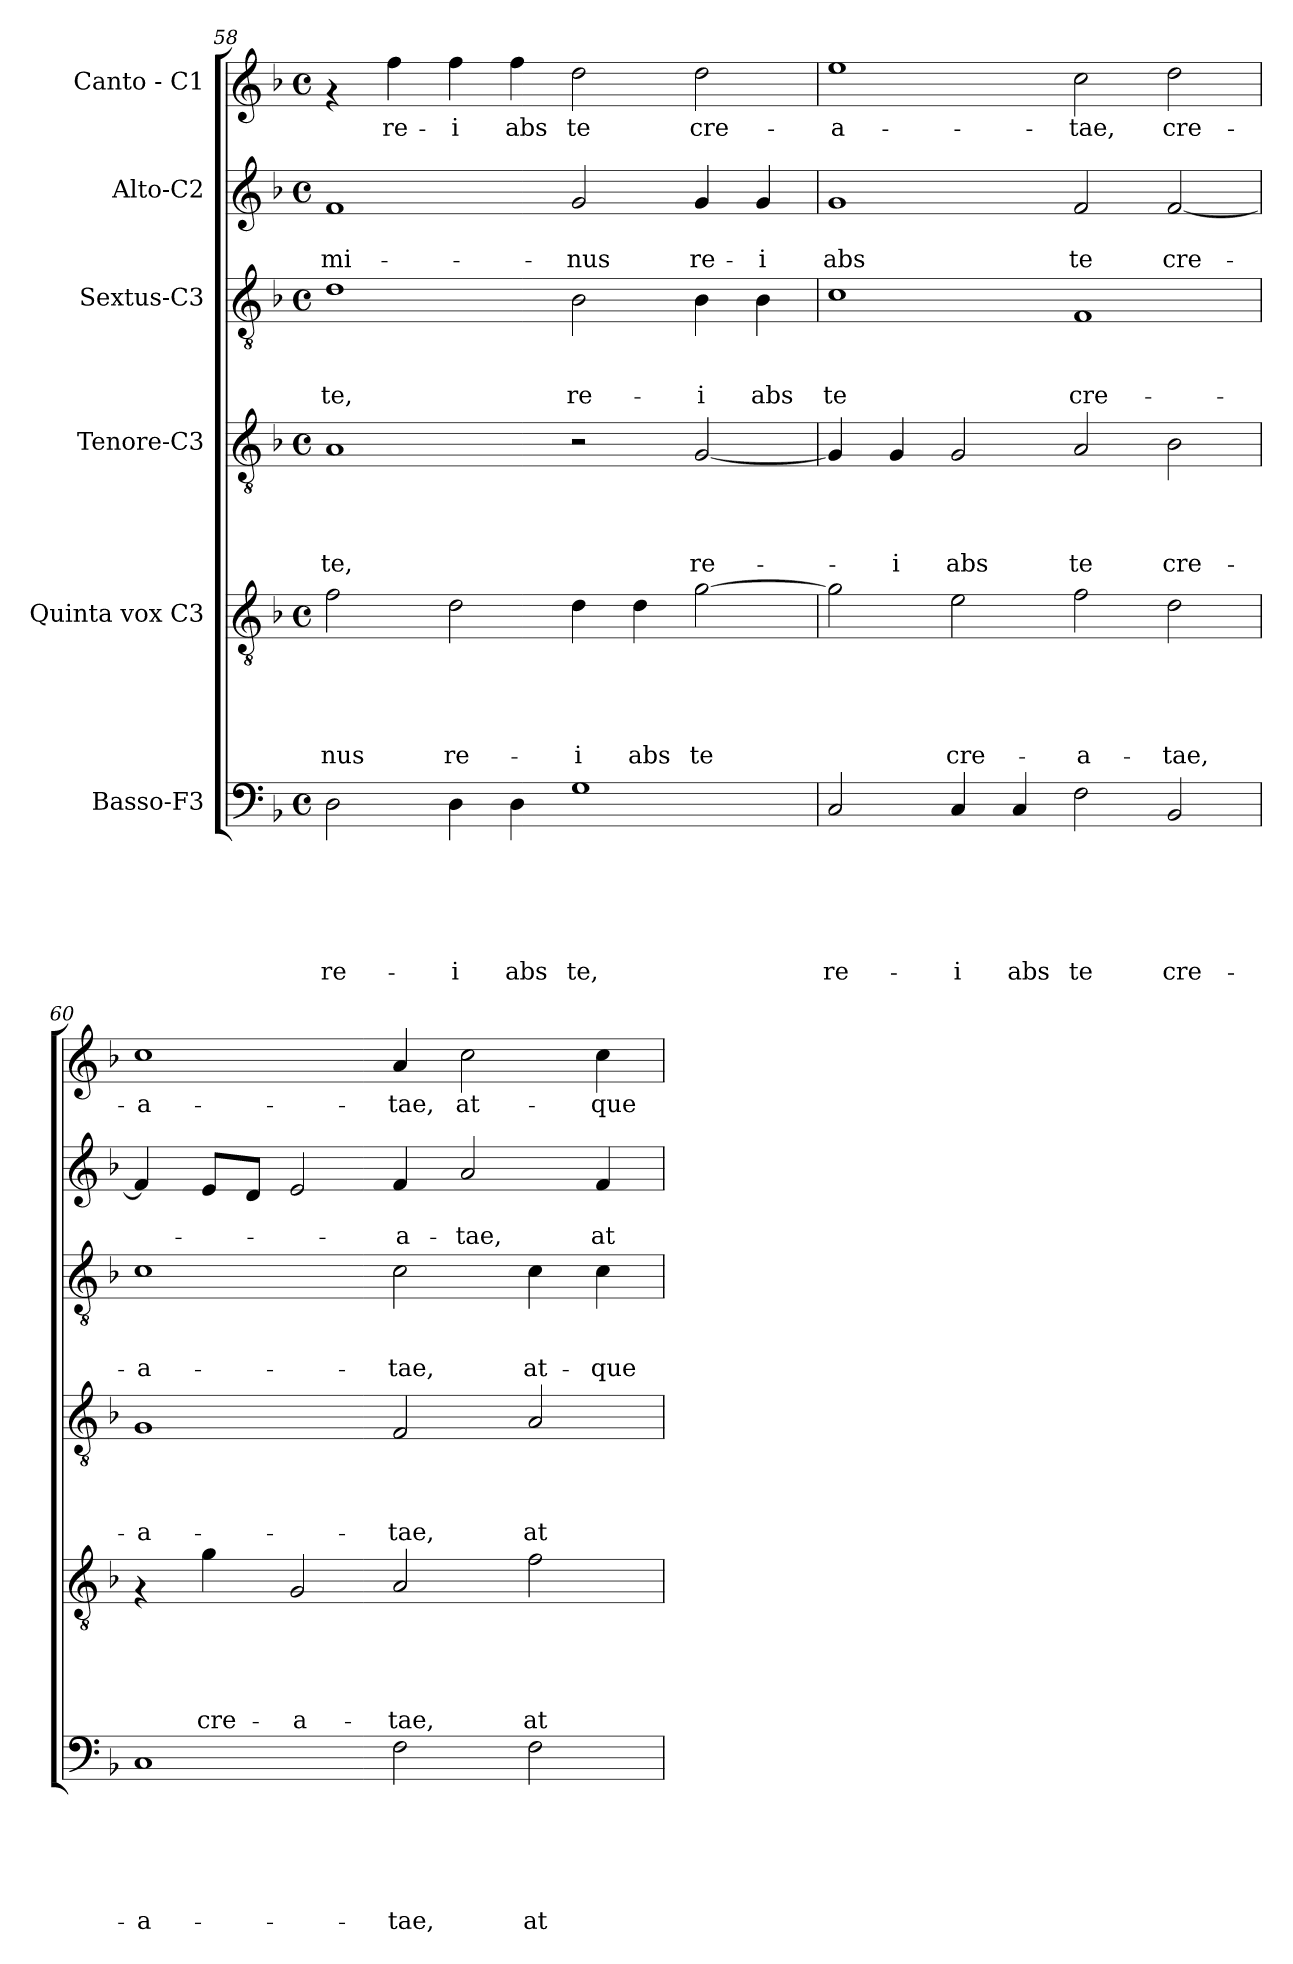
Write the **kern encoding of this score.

**kern	**text	**text	**text	**text	**text	**text	**kern	**text	**text	**text	**text	**text	**kern	**text	**text	**text	**text	**kern	**text	**text	**text	**kern	**text	**text	**kern	**text
*part6	*part6	*part6	*part6	*part6	*part6	*part6	*part5	*part5	*part5	*part5	*part5	*part5	*part4	*part4	*part4	*part4	*part4	*part3	*part3	*part3	*part3	*part2	*part2	*part2	*part1	*part1
*staff6	*staff6	*staff6	*staff6	*staff6	*staff6	*staff6	*staff5	*staff5	*staff5	*staff5	*staff5	*staff5	*staff4	*staff4	*staff4	*staff4	*staff4	*staff3	*staff3	*staff3	*staff3	*staff2	*staff2	*staff2	*staff1	*staff1
*I"Basso-F3	*	*	*	*	*	*	*I"Quinta vox C3	*	*	*	*	*	*I"Tenore-C3	*	*	*	*	*I"Sextus-C3	*	*	*	*I"Alto-C2	*	*	*I"Canto - C1	*
*clefF4	*	*	*	*	*	*	*clefGv2	*	*	*	*	*	*clefGv2	*	*	*	*	*clefGv2	*	*	*	*clefG2	*	*	*clefG2	*
*k[b-]	*	*	*	*	*	*	*k[b-]	*	*	*	*	*	*k[b-]	*	*	*	*	*k[b-]	*	*	*	*k[b-]	*	*	*k[b-]	*
*F:	*	*	*	*	*	*	*F:	*	*	*	*	*	*F:	*	*	*	*	*F:	*	*	*	*F:	*	*	*F:	*
*M4/4	*	*	*	*	*	*	*M4/4	*	*	*	*	*	*M4/4	*	*	*	*	*M4/4	*	*	*	*M4/4	*	*	*M4/4	*
*met(c)	*	*	*	*	*	*	*met(c)	*	*	*	*	*	*met(c)	*	*	*	*	*met(c)	*	*	*	*met(c)	*	*	*met(c)	*
=58	=58	=58	=58	=58	=58	=58	=58	=58	=58	=58	=58	=58	=58	=58	=58	=58	=58	=58	=58	=58	=58	=58	=58	=58	=58	=58
!	!	!	!	!	!	!LO:LY:b	!	!	!	!	!	!LO:LY:b	!	!	!	!	!LO:LY:b	!	!	!	!LO:LY:b	!	!	!LO:LY:b	!	!
2D\	.	.	.	.	.	re-	2f\	.	.	.	.	-nus	1A	.	.	.	te,	1d	.	.	te,	1f	.	-mi-	4rf	.
!	!	!	!	!	!	!	!	!	!	!	!	!	!	!	!	!	!	!	!	!	!	!	!	!	!	!LO:LY:b
.	.	.	.	.	.	.	.	.	.	.	.	.	.	.	.	.	.	.	.	.	.	.	.	.	4ff\	re-
!	!	!	!	!	!	!LO:LY:b	!	!	!	!	!	!LO:LY:b	!	!	!	!	!	!	!	!	!	!	!	!	!	!LO:LY:b
4D\	.	.	.	.	.	-i	2d\	.	.	.	.	re-	.	.	.	.	.	.	.	.	.	.	.	.	4ff\	-i
!	!	!	!	!	!	!LO:LY:b	!	!	!	!	!	!	!	!	!	!	!	!	!	!	!	!	!	!	!	!LO:LY:b
4D\	.	.	.	.	.	abs	.	.	.	.	.	.	.	.	.	.	.	.	.	.	.	.	.	.	4ff\	abs
!	!	!	!	!	!	!LO:LY:b	!	!	!	!	!	!LO:LY:b	!	!	!	!	!	!	!	!	!LO:LY:b	!	!	!LO:LY:b	!	!LO:LY:b
1G	.	.	.	.	.	te,	4d\	.	.	.	.	-i	2r	.	.	.	.	2B-\	.	.	re-	2g/	.	-nus	2dd\	te
!	!	!	!	!	!	!	!	!	!	!	!	!LO:LY:b	!	!	!	!	!	!	!	!	!	!	!	!	!	!
.	.	.	.	.	.	.	4d\	.	.	.	.	abs	.	.	.	.	.	.	.	.	.	.	.	.	.	.
!	!	!	!	!	!	!	!	!	!	!	!	!LO:LY:b	!	!	!	!	!LO:LY:b	!	!	!	!LO:LY:b	!	!	!LO:LY:b	!	!LO:LY:b
.	.	.	.	.	.	.	[>2g\	.	.	.	.	te	[>2G/	.	.	.	re-	4B-\	.	.	-i	4g/	.	re-	2dd\	cre-
!	!	!	!	!	!	!	!	!	!	!	!	!	!	!	!	!	!	!	!	!	!LO:LY:b	!	!	!LO:LY:b	!	!
.	.	.	.	.	.	.	.	.	.	.	.	.	.	.	.	.	.	4B-\	.	.	abs	4g/	.	-i	.	.
!!LO:PB:g=z
=59	=59	=59	=59	=59	=59	=59	=59	=59	=59	=59	=59	=59	=59	=59	=59	=59	=59	=59	=59	=59	=59	=59	=59	=59	=59	=59
!	!	!	!	!	!	!LO:LY:b	!	!	!	!	!	!	!	!	!	!	!	!	!	!	!LO:LY:b	!	!	!LO:LY:b	!	!LO:LY:b
2C/	.	.	.	.	.	re-	2g\]	.	.	.	.	.	4G/]	.	.	.	.	1c	.	.	te	1g	.	abs	1ee	-a-
!	!	!	!	!	!	!	!	!	!	!	!	!	!	!	!	!	!LO:LY:b	!	!	!	!	!	!	!	!	!
.	.	.	.	.	.	.	.	.	.	.	.	.	4G/	.	.	.	-i	.	.	.	.	.	.	.	.	.
!	!	!	!	!	!	!LO:LY:b	!	!	!	!	!	!LO:LY:b	!	!	!	!	!LO:LY:b	!	!	!	!	!	!	!	!	!
4C/	.	.	.	.	.	-i	2e\	.	.	.	.	cre-	2G/	.	.	.	abs	.	.	.	.	.	.	.	.	.
!	!	!	!	!	!	!LO:LY:b	!	!	!	!	!	!	!	!	!	!	!	!	!	!	!	!	!	!	!	!
4C/	.	.	.	.	.	abs	.	.	.	.	.	.	.	.	.	.	.	.	.	.	.	.	.	.	.	.
!	!	!	!	!	!	!LO:LY:b	!	!	!	!	!	!LO:LY:b	!	!	!	!	!LO:LY:b	!	!	!	!LO:LY:b	!	!	!LO:LY:b	!	!LO:LY:b
2F\	.	.	.	.	.	te	2f\	.	.	.	.	-a-	2A/	.	.	.	te	1F	.	.	cre-	2f/	.	te	2cc\	-tae,
!	!	!	!	!	!	!LO:LY:b	!	!	!	!	!	!LO:LY:b	!	!	!	!	!LO:LY:b	!	!	!	!	!	!	!LO:LY:b	!	!LO:LY:b
2BB-/	.	.	.	.	.	cre-	2d\	.	.	.	.	-tae,	2B-\	.	.	.	cre-	.	.	.	.	[<2f/	.	cre-	2dd\	cre-
=60	=60	=60	=60	=60	=60	=60	=60	=60	=60	=60	=60	=60	=60	=60	=60	=60	=60	=60	=60	=60	=60	=60	=60	=60	=60	=60
!	!	!	!	!	!	!LO:LY:b	!	!	!	!	!	!	!	!	!	!	!LO:LY:b	!	!	!	!LO:LY:b	!	!	!	!	!LO:LY:b
1C	.	.	.	.	.	-a-	4rF	.	.	.	.	.	1G	.	.	.	-a-	1c	.	.	-a-	4f/]	.	.	1cc	-a-
!	!	!	!	!	!	!	!	!	!	!	!	!LO:LY:b	!	!	!	!	!	!	!	!	!	!	!	!	!	!
.	.	.	.	.	.	.	4g\	.	.	.	.	cre-	.	.	.	.	.	.	.	.	.	8e/L	.	.	.	.
.	.	.	.	.	.	.	.	.	.	.	.	.	.	.	.	.	.	.	.	.	.	8d/J	.	.	.	.
!	!	!	!	!	!	!	!	!	!	!	!	!LO:LY:b	!	!	!	!	!	!	!	!	!	!	!	!	!	!
.	.	.	.	.	.	.	2G/	.	.	.	.	-a-	.	.	.	.	.	.	.	.	.	2e/	.	.	.	.
!	!	!	!	!	!	!LO:LY:b	!	!	!	!	!	!LO:LY:b	!	!	!	!	!LO:LY:b	!	!	!	!LO:LY:b	!	!	!LO:LY:b	!	!LO:LY:b
2F\	.	.	.	.	.	-tae,	2A/	.	.	.	.	-tae,	2F/	.	.	.	-tae,	2c\	.	.	-tae,	4f/	.	-a-	4a/	-tae,
!	!	!	!	!	!	!	!	!	!	!	!	!	!	!	!	!	!	!	!	!	!	!	!	!LO:LY:b	!	!LO:LY:b
.	.	.	.	.	.	.	.	.	.	.	.	.	.	.	.	.	.	.	.	.	.	2a/	.	-tae,	2cc\	at-
!	!	!	!	!	!	!LO:LY:b	!	!	!	!	!	!LO:LY:b	!	!	!	!	!LO:LY:b	!	!	!	!LO:LY:b	!	!	!	!	!
2F\	.	.	.	.	.	at-	2f\	.	.	.	.	at-	2A/	.	.	.	at-	4c\	.	.	at-	.	.	.	.	.
!	!	!	!	!	!	!	!	!	!	!	!	!	!	!	!	!	!	!	!	!	!LO:LY:b	!	!	!LO:LY:b	!	!LO:LY:b
.	.	.	.	.	.	.	.	.	.	.	.	.	.	.	.	.	.	4c\	.	.	-que	4f/	.	at-	4cc\	-que
=	=	=	=	=	=	=	=	=	=	=	=	=	=	=	=	=	=	=	=	=	=	=	=	=	=	=
*-	*-	*-	*-	*-	*-	*-	*-	*-	*-	*-	*-	*-	*-	*-	*-	*-	*-	*-	*-	*-	*-	*-	*-	*-	*-	*-
